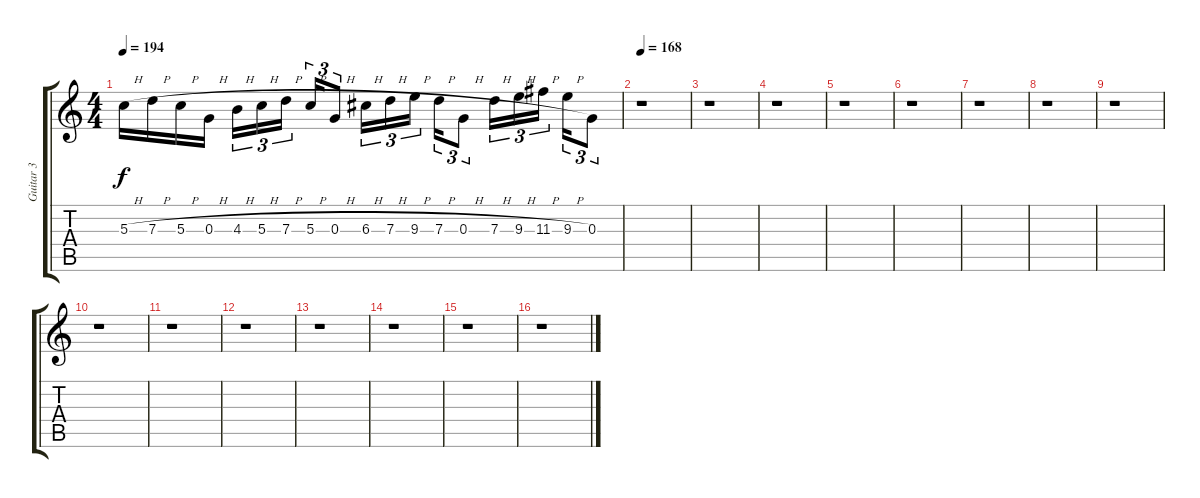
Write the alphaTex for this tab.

\track ("Guitar 3" "Guitar 3") {instrument distortionguitar}
\staff {score tabs}
\tuning (E4 B3 G3 D3 A2 E2) {hide}
\ts (4 4)
\tempo 194
\clef g2
\ks c
5.3{h}.16{dy f} 7.3{h}.16 5.3{h}.16 0.3{h}.16 4.3{h}.16{tu (3 2)} 5.3{h}.16{tu (3 2)} 7.3{h}.16{tu (3 2)} 5.3{h}.16{tu (3 2)} 0.3{h}.8{tu (3 2)} 6.3{h}.16{tu (3 2)} 7.3{h}.16{tu (3 2)} 9.3{h}.16{tu (3 2)} 7.3{h}.16{tu (3 2)} 0.3{h}.8{tu (3 2)} 7.3{h}.16{tu (3 2)} 9.3{h}.16{tu (3 2)} 11.3{h}.16{tu (3 2)} 9.3{h}.16{tu (3 2)} 0.3.8{tu (3 2)} |
\tempo 168
r.1 |
r.1 |
r.1 |
r.1 |
r.1 |
r.1 |
r.1 |
r.1 |
r.1 |
r.1 |
r.1 |
r.1 |
r.1 |
r.1 |
r.1
